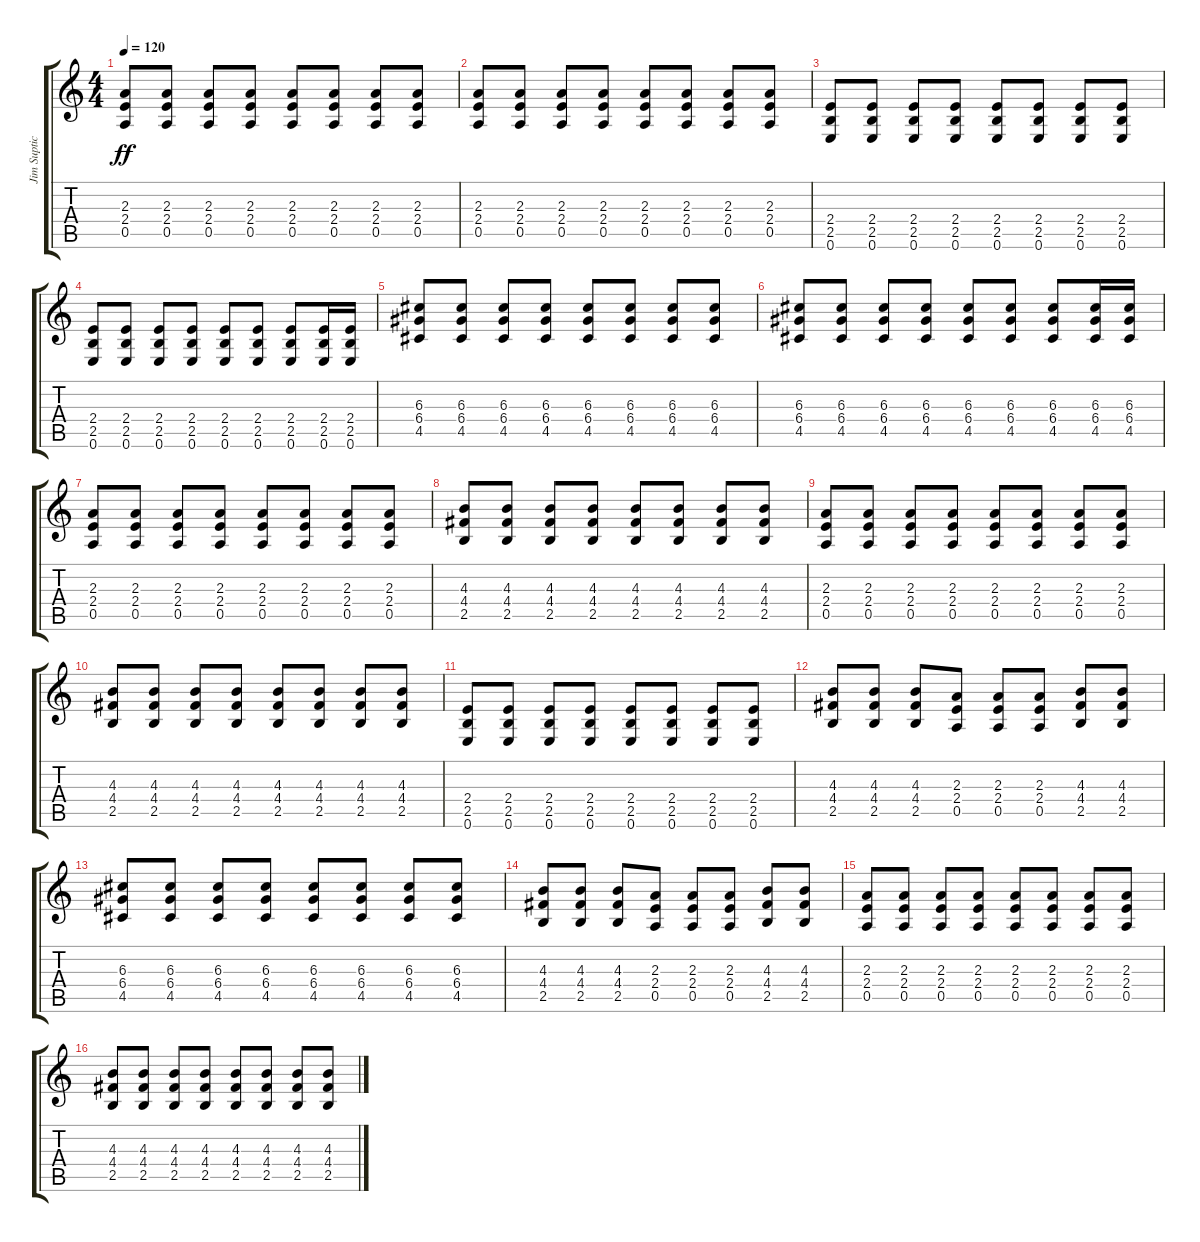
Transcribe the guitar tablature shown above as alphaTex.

\track ("Jim Suptic" "Jim Suptic") {instrument electricguitarclean}
\staff {score tabs}
\tuning (E4 B3 G3 D3 A2 E2) {hide}
\ts (4 4)
\tempo 120
\clef g2
\ks c
(2.3 2.4 0.5).8{dy ff} (2.3 2.4 0.5).8 (2.3 2.4 0.5).8 (2.3 2.4 0.5).8 (2.3 2.4 0.5).8 (2.3 2.4 0.5).8 (2.3 2.4 0.5).8 (2.3 2.4 0.5).8 |
(2.3 2.4 0.5).8 (2.3 2.4 0.5).8 (2.3 2.4 0.5).8 (2.3 2.4 0.5).8 (2.3 2.4 0.5).8 (2.3 2.4 0.5).8 (2.3 2.4 0.5).8 (2.3 2.4 0.5).8 |
(2.4 2.5 0.6).8 (2.4 2.5 0.6).8 (2.4 2.5 0.6).8 (2.4 2.5 0.6).8 (2.4 2.5 0.6).8 (2.4 2.5 0.6).8 (2.4 2.5 0.6).8 (2.4 2.5 0.6).8 |
(2.4 2.5 0.6).8 (2.4 2.5 0.6).8 (2.4 2.5 0.6).8 (2.4 2.5 0.6).8 (2.4 2.5 0.6).8 (2.4 2.5 0.6).8 (2.4 2.5 0.6).8 (2.4 2.5 0.6).16 (2.4 2.5 0.6).16 |
(6.3 6.4 4.5).8 (6.3 6.4 4.5).8 (6.3 6.4 4.5).8 (6.3 6.4 4.5).8 (6.3 6.4 4.5).8 (6.3 6.4 4.5).8 (6.3 6.4 4.5).8 (6.3 6.4 4.5).8 |
(6.3 6.4 4.5).8 (6.3 6.4 4.5).8 (6.3 6.4 4.5).8 (6.3 6.4 4.5).8 (6.3 6.4 4.5).8 (6.3 6.4 4.5).8 (6.3 6.4 4.5).8 (6.3 6.4 4.5).16 (6.3 6.4 4.5).16 |
(2.3 2.4 0.5).8 (2.3 2.4 0.5).8 (2.3 2.4 0.5).8 (2.3 2.4 0.5).8 (2.3 2.4 0.5).8 (2.3 2.4 0.5).8 (2.3 2.4 0.5).8 (2.3 2.4 0.5).8 |
(4.3 4.4 2.5).8 (4.3 4.4 2.5).8 (4.3 4.4 2.5).8 (4.3 4.4 2.5).8 (4.3 4.4 2.5).8 (4.3 4.4 2.5).8 (4.3 4.4 2.5).8 (4.3 4.4 2.5).8 |
(2.3 2.4 0.5).8 (2.3 2.4 0.5).8 (2.3 2.4 0.5).8 (2.3 2.4 0.5).8 (2.3 2.4 0.5).8 (2.3 2.4 0.5).8 (2.3 2.4 0.5).8 (2.3 2.4 0.5).8 |
(4.3 4.4 2.5).8 (4.3 4.4 2.5).8 (4.3 4.4 2.5).8 (4.3 4.4 2.5).8 (4.3 4.4 2.5).8 (4.3 4.4 2.5).8 (4.3 4.4 2.5).8 (4.3 4.4 2.5).8 |
(2.4 2.5 0.6).8 (2.4 2.5 0.6).8 (2.4 2.5 0.6).8 (2.4 2.5 0.6).8 (2.4 2.5 0.6).8 (2.4 2.5 0.6).8 (2.4 2.5 0.6).8 (2.4 2.5 0.6).8 |
(4.3 4.4 2.5).8 (4.3 4.4 2.5).8 (4.3 4.4 2.5).8 (2.3 2.4 0.5).8 (2.3 2.4 0.5).8 (2.3 2.4 0.5).8 (4.3 4.4 2.5).8 (4.3 4.4 2.5).8 |
(6.3 6.4 4.5).8 (6.3 6.4 4.5).8 (6.3 6.4 4.5).8 (6.3 6.4 4.5).8 (6.3 6.4 4.5).8 (6.3 6.4 4.5).8 (6.3 6.4 4.5).8 (6.3 6.4 4.5).8 |
(4.3 4.4 2.5).8 (4.3 4.4 2.5).8 (4.3 4.4 2.5).8 (2.3 2.4 0.5).8 (2.3 2.4 0.5).8 (2.3 2.4 0.5).8 (4.3 4.4 2.5).8 (4.3 4.4 2.5).8 |
(2.3 2.4 0.5).8 (2.3 2.4 0.5).8 (2.3 2.4 0.5).8 (2.3 2.4 0.5).8 (2.3 2.4 0.5).8 (2.3 2.4 0.5).8 (2.3 2.4 0.5).8 (2.3 2.4 0.5).8 |
(4.3 4.4 2.5).8 (4.3 4.4 2.5).8 (4.3 4.4 2.5).8 (4.3 4.4 2.5).8 (4.3 4.4 2.5).8 (4.3 4.4 2.5).8 (4.3 4.4 2.5).8 (4.3 4.4 2.5).8
